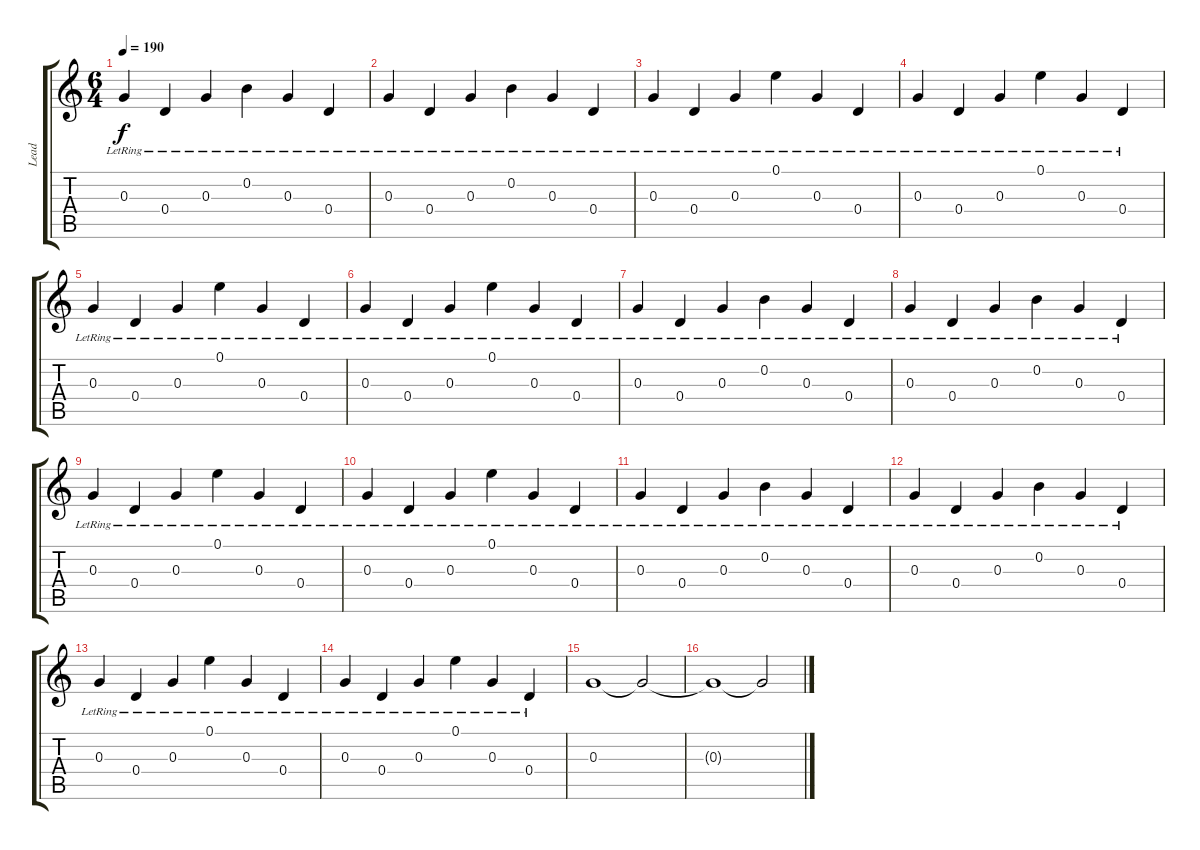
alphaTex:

\track ("Lead" "Lead") {instrument distortionguitar}
\staff {score tabs}
\tuning (E4 B3 G3 D3 A2 D2) {hide}
\ts (6 4)
\tempo 190
\clef g2
\ks c
0.3{lr}.4{dy f} 0.4{lr}.4 0.3{lr}.4 0.2{lr}.4 0.3{lr}.4 0.4{lr}.4 |
0.3{lr}.4 0.4{lr}.4 0.3{lr}.4 0.2{lr}.4 0.3{lr}.4 0.4{lr}.4 |
0.3{lr}.4 0.4{lr}.4 0.3{lr}.4 0.1{lr}.4 0.3{lr}.4 0.4{lr}.4 |
0.3{lr}.4 0.4{lr}.4 0.3{lr}.4 0.1{lr}.4 0.3{lr}.4 0.4{lr}.4 |
0.3{lr}.4 0.4{lr}.4 0.3{lr}.4 0.1{lr}.4 0.3{lr}.4 0.4{lr}.4 |
0.3{lr}.4 0.4{lr}.4 0.3{lr}.4 0.1{lr}.4 0.3{lr}.4 0.4{lr}.4 |
0.3{lr}.4 0.4{lr}.4 0.3{lr}.4 0.2{lr}.4 0.3{lr}.4 0.4{lr}.4 |
0.3{lr}.4 0.4{lr}.4 0.3{lr}.4 0.2{lr}.4 0.3{lr}.4 0.4{lr}.4 |
0.3{lr}.4 0.4{lr}.4 0.3{lr}.4 0.1{lr}.4 0.3{lr}.4 0.4{lr}.4 |
0.3{lr}.4 0.4{lr}.4 0.3{lr}.4 0.1{lr}.4 0.3{lr}.4 0.4{lr}.4 |
0.3{lr}.4 0.4{lr}.4 0.3{lr}.4 0.2{lr}.4 0.3{lr}.4 0.4{lr}.4 |
0.3{lr}.4 0.4{lr}.4 0.3{lr}.4 0.2{lr}.4 0.3{lr}.4 0.4{lr}.4 |
0.3{lr}.4 0.4{lr}.4 0.3{lr}.4 0.1{lr}.4 0.3{lr}.4 0.4{lr}.4 |
0.3{lr}.4 0.4{lr}.4 0.3{lr}.4 0.1{lr}.4 0.3{lr}.4 0.4{lr}.4 |
0.3.1 0.3{t}.2 |
0.3{t}.1 0.3{t}.2
